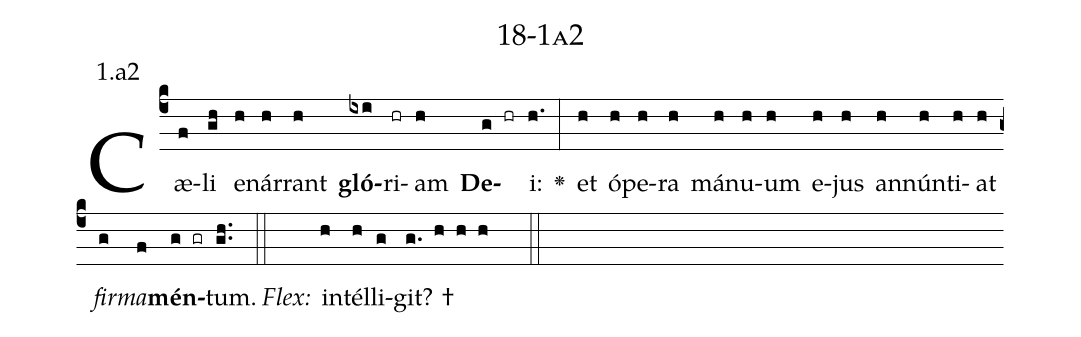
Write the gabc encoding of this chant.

name: 18-1a2;
annotation: 1.a2;
%%
(c4)Cæ(f)li(gh) e(h)nár(h)rant(h) <b>gló</b>(ixi)ri(hr)am(h) <b>De</b>(g hr)i:(h.) <v>\greheightstar</v>(:) et(h) ó(h)pe(h)ra(h) má(h)nu(h)um(h) e(h)jus(h) an(h)nún(h)ti(h)at(h) <i>fir</i>(g)<i>ma</i>(f)<b>mén</b>(g gr)tum.(gh..) (::)
<i>Flex:</i>()  in(h)tél(h)li(g)git? †(g. h h h  ::)

%E(h) u(h) o(g) u(f) a(g) e.(gh..) (::)
